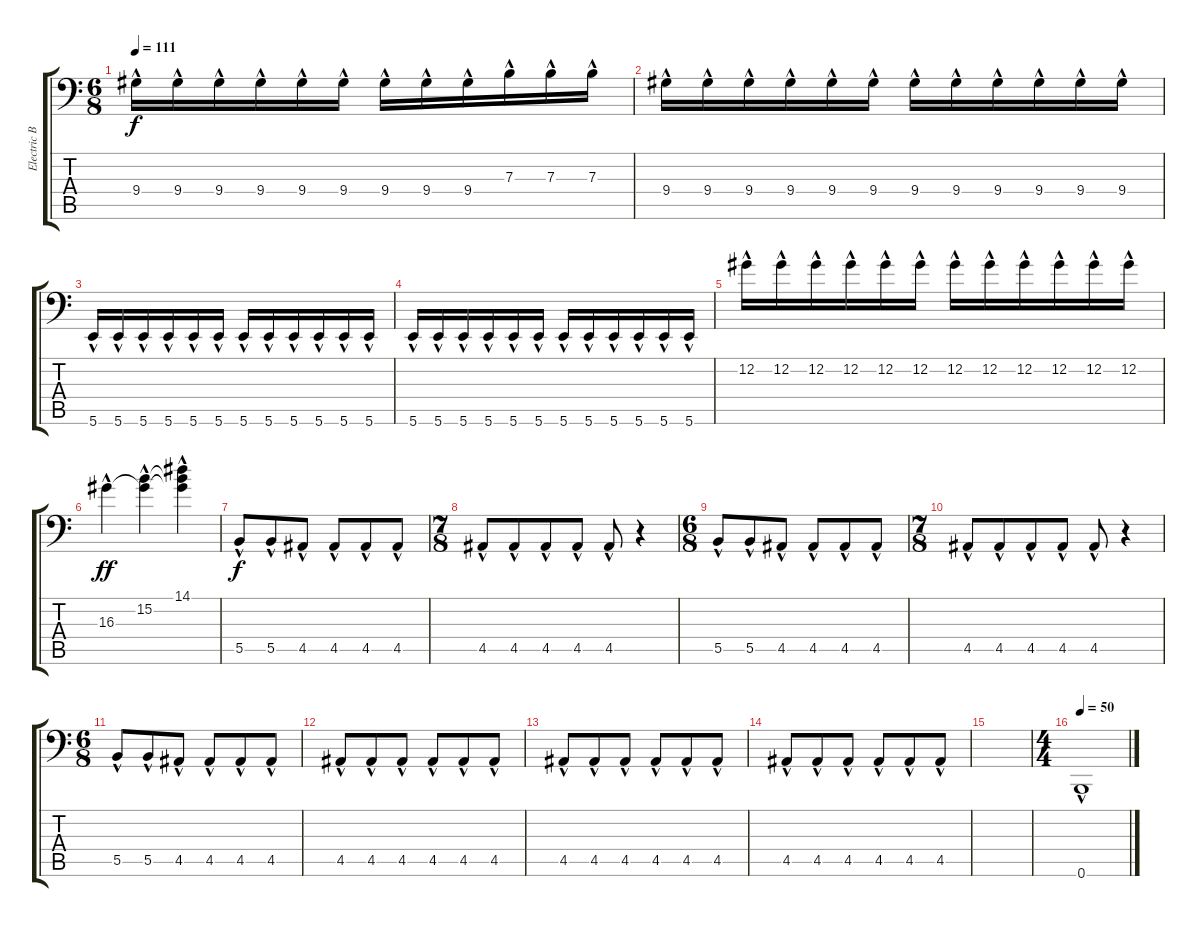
\track ("Electric Bass" "Electric B") {instrument electricbassfinger}
\staff {score tabs}
\tuning (Db3 Ab2 E2 B1 Gb1 B0) {hide}
\ts (6 8)
\tempo 111
\clef f4
\ks c
9.4{hac}.16{dy f} 9.4{hac}.16 9.4{hac}.16 9.4{hac}.16 9.4{hac}.16 9.4{hac}.16 9.4{hac}.16 9.4{hac}.16 9.4{hac}.16 7.3{hac}.16 7.3{hac}.16 7.3{hac}.16 |
9.4{hac}.16 9.4{hac}.16 9.4{hac}.16 9.4{hac}.16 9.4{hac}.16 9.4{hac}.16 9.4{hac}.16 9.4{hac}.16 9.4{hac}.16 9.4{hac}.16 9.4{hac}.16 9.4{hac}.16 |
5.6{hac}.16 5.6{hac}.16 5.6{hac}.16 5.6{hac}.16 5.6{hac}.16 5.6{hac}.16 5.6{hac}.16 5.6{hac}.16 5.6{hac}.16 5.6{hac}.16 5.6{hac}.16 5.6{hac}.16 |
5.6{hac}.16 5.6{hac}.16 5.6{hac}.16 5.6{hac}.16 5.6{hac}.16 5.6{hac}.16 5.6{hac}.16 5.6{hac}.16 5.6{hac}.16 5.6{hac}.16 5.6{hac}.16 5.6{hac}.16 |
12.2{hac}.16 12.2{hac}.16 12.2{hac}.16 12.2{hac}.16 12.2{hac}.16 12.2{hac}.16 12.2{hac}.16 12.2{hac}.16 12.2{hac}.16 12.2{hac}.16 12.2{hac}.16 12.2{hac}.16 |
16.3{hac}.4{dy ff} (15.2{hac} 16.3{hac t}).4 (14.1{hac} 15.2{hac t} 16.3{hac t}).4 |
5.5{hac}.8{dy f} 5.5{hac}.8 4.5{hac}.8 4.5{hac}.8 4.5{hac}.8 4.5{hac}.8 |
\ts (7 8)
4.5{hac}.8 4.5{hac}.8 4.5{hac}.8 4.5{hac}.8 4.5{hac}.8 r.4 |
\ts (6 8)
5.5{hac}.8 5.5{hac}.8 4.5{hac}.8 4.5{hac}.8 4.5{hac}.8 4.5{hac}.8 |
\ts (7 8)
4.5{hac}.8 4.5{hac}.8 4.5{hac}.8 4.5{hac}.8 4.5{hac}.8 r.4 |
\ts (6 8)
5.5{hac}.8 5.5{hac}.8 4.5{hac}.8 4.5{hac}.8 4.5{hac}.8 4.5{hac}.8 |
4.5{hac}.8 4.5{hac}.8 4.5{hac}.8 4.5{hac}.8 4.5{hac}.8 4.5{hac}.8 |
4.5{hac}.8 4.5{hac}.8 4.5{hac}.8 4.5{hac}.8 4.5{hac}.8 4.5{hac}.8 |
4.5{hac}.8 4.5{hac}.8 4.5{hac}.8 4.5{hac}.8 4.5{hac}.8 4.5{hac}.8 |
|
\ts (4 4)
\tempo 50
0.6{hac}.1
